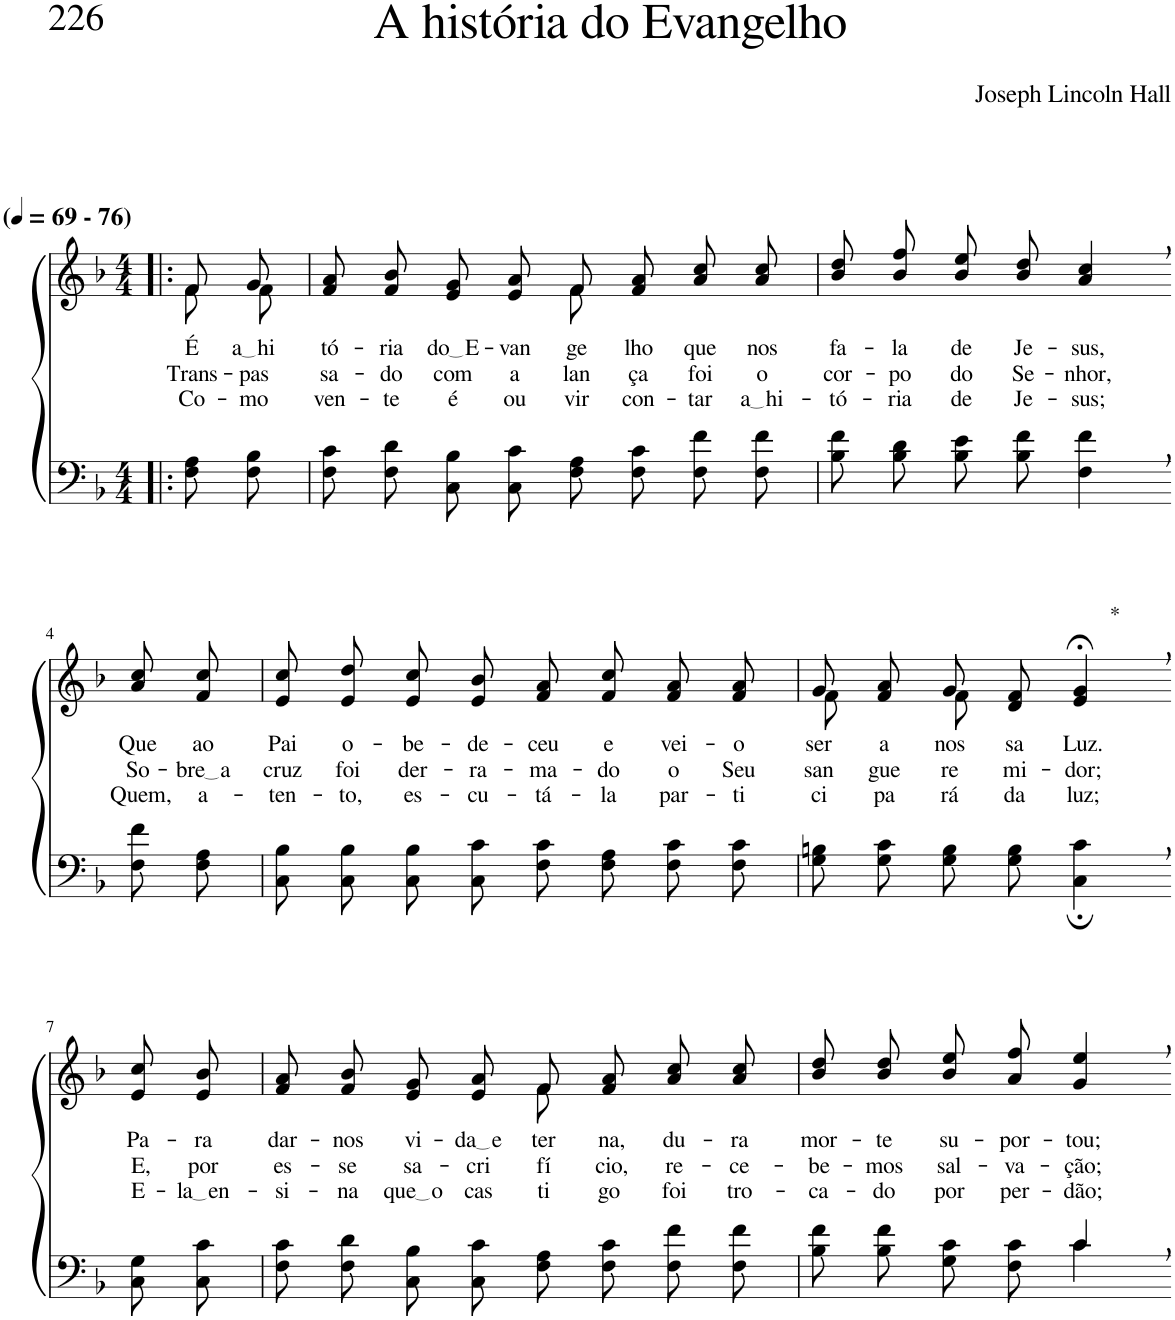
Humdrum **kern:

**kern	**kern	**text	**text	**text
*part2	*part1	*part1	*part1	*part1
*staff2	*staff1	*staff1	*staff1	*staff1
*I"Parte III e IV	*I"Parte I e II	*	*	*
*clefF4	*clefG2	*	*	*
*Trd2c3	*Trd2c3	*	*	*
*k[b-]	*k[b-]	*	*	*
*M4/4	*M4/4	*	*	*
*MM69	*MM69	*	*	*
=1!|:	=1!|:	=1!|:	=1!|:	=1!|:
*	*^	*	*	*
!	!LO:TX:a:B:t=(	!	!	!	!
!	!LO:TX:a:B:t=- 76)	!	!	!	!
!	!	!	!LO:LY:b	!LO:LY:b	!LO:LY:b
8F\ 8A\L	8f/L	8f\L	É	Trans-	Co-
!	!	!	!LO:LY:b	!LO:LY:b	!LO:LY:b
8F\ 8B-\J	8g/J	8f\J	a hi	-pas-	-mo-
=2	=2	=2	=2	=2	=2
!	!	!	!LO:LY:b	!LO:LY:b	!LO:LY:b
8F\ 8c\L	8f/ 8a/L	2ryy	-tó-	sa-	ven-
!	!	!	!LO:LY:b	!LO:LY:b	!LO:LY:b
8F\ 8d\J	8f/ 8b-/J	.	-ria	-do	-te
!	!	!	!LO:LY:b	!LO:LY:b	!LO:LY:b
8C\ 8B-\L	8e/ 8g/L	.	do E	com	é
!	!	!	!LO:LY:b	!LO:LY:b	!LO:LY:b
8C\ 8c\J	8e/ 8a/J	.	-van-	a	ou-
!	!	!	!LO:LY:b	!LO:LY:b	!LO:LY:b
8F\ 8A\L	8f/L	8f\	-ge-	-lan-	-vir
!	!	!	!LO:LY:b	!LO:LY:b	!LO:LY:b
8F\ 8c\J	8f/ 8a/J	4.ryy	-lho	-ça	con-
!	!	!	!LO:LY:b	!LO:LY:b	!LO:LY:b
8F\ 8f\L	8a\ 8cc\L	.	que	foi	-tar
!	!	!	!LO:LY:b	!LO:LY:b	!LO:LY:b
8F\ 8f\J	8a\ 8cc\J	.	nos	o	a hi
*	*v	*v	*	*	*
=3	=3	=3	=3	=3
!	!	!LO:LY:b	!LO:LY:b	!LO:LY:b
8B-\ 8f\L	8b-\ 8dd\L	fa-	cor-	-tó-
!	!	!LO:LY:b	!LO:LY:b	!LO:LY:b
8B-\ 8d\J	8b-\ 8ff\J	-la	-po	-ria
!	!	!LO:LY:b	!LO:LY:b	!LO:LY:b
8B-\ 8e\L	8b-\ 8ee\L	de	do	de
!	!	!LO:LY:b	!LO:LY:b	!LO:LY:b
8B-\ 8f\J	8b-\ 8dd\J	Je-	Se-	Je-
!	!	!LO:LY:b	!LO:LY:b	!LO:LY:b
4F\, 4f\,	4a/, 4cc/,	-sus,	-nhor,	-sus;
!!LO:LB:g=z
=4-	=4-	=4-	=4-	=4-
!	!	!LO:LY:b	!LO:LY:b	!LO:LY:b
8F\ 8f\L	8a\ 8cc\L	Que	So-	Quem,
!	!	!LO:LY:b	!LO:LY:b	!LO:LY:b
8F\ 8A\J	8f\ 8cc\J	ao	bre a	a-
=5	=5	=5	=5	=5
!	!	!LO:LY:b	!LO:LY:b	!LO:LY:b
8C\ 8B-\L	8e/ 8cc/L	Pai	cruz	-ten-
!	!	!LO:LY:b	!LO:LY:b	!LO:LY:b
8C\ 8B-\J	8e/ 8dd/J	o-	foi	-to,
!	!	!LO:LY:b	!LO:LY:b	!LO:LY:b
8C\ 8B-\L	8e/ 8cc/L	-be-	der-	es-
!	!	!LO:LY:b	!LO:LY:b	!LO:LY:b
8C\ 8c\J	8e/ 8b-/J	-de-	-ra-	-cu-
!	!	!LO:LY:b	!LO:LY:b	!LO:LY:b
8F\ 8c\L	8f/ 8a/L	-ceu	-ma-	-tá-
!	!	!LO:LY:b	!LO:LY:b	!LO:LY:b
8F\ 8A\J	8f/ 8cc/J	e	-do	-la
!	!	!LO:LY:b	!LO:LY:b	!LO:LY:b
8F\ 8c\L	8f/ 8a/L	vei-	o	par-
!	!	!LO:LY:b	!LO:LY:b	!LO:LY:b
8F\ 8c\J	8f/ 8a/J	-o	Seu	-ti-
=6	=6	=6	=6	=6
*	*^	*	*	*
!	!	!	!LO:LY:b	!LO:LY:b	!LO:LY:b
8G\ 8Bn\L	8g/L	8f\L	ser	san-	-ci-
!	!	!	!LO:LY:b	!LO:LY:b	!LO:LY:b
8G\ 8c\J	8f/ 8a/J	8ryy	a	-gue	-pa-
!	!	!	!LO:LY:b	!LO:LY:b	!LO:LY:b
8G\ 8B\L	8g/L	8f\J	nos-	re-	-rá
!	!	!	!LO:LY:b	!LO:LY:b	!LO:LY:b
8G\ 8B\J	8d/ 8f/J	4.ryy	-sa	-mi-	da
!	!LO:TX:a:t=*	!	!	!	!
!	!	!	!LO:LY:b	!LO:LY:b	!LO:LY:b
4C\;, 4c\;,	4e/;<, 4g/;<,	.	Luz.	-dor;	luz;
*	*v	*v	*	*	*
!!LO:LB:g=z
=7-	=7-	=7-	=7-	=7-
!	!	!LO:LY:b	!LO:LY:b	!LO:LY:b
8C\ 8G\L	8e/ 8cc/L	Pa-	E,	E-
!	!	!LO:LY:b	!LO:LY:b	!LO:LY:b
8C\ 8c\J	8e/ 8b-/J	-ra	por	la en
=8	=8	=8	=8	=8
!	!	!LO:LY:b	!LO:LY:b	!LO:LY:b
*	*^	*	*	*
8F\ 8c\L	8f/ 8a/L	2ryy	dar-	es-	-si-
!	!	!	!LO:LY:b	!LO:LY:b	!LO:LY:b
8F\ 8d\J	8f/ 8b-/J	.	-nos	-se	-na
!	!	!	!LO:LY:b	!LO:LY:b	!LO:LY:b
8C\ 8B-\L	8e/ 8g/L	.	vi-	sa-	que o
!	!	!	!LO:LY:b	!LO:LY:b	!LO:LY:b
8C\ 8c\J	8e/ 8a/J	.	da e	-cri-	cas-
!	!	!	!LO:LY:b	!LO:LY:b	!LO:LY:b
8F\ 8A\L	8f/L	8f\	ter-	-fí-	-ti-
!	!	!	!LO:LY:b	!LO:LY:b	!LO:LY:b
8F\ 8c\J	8f/ 8a/J	4.ryy	-na,	-cio,	-go
!	!	!	!LO:LY:b	!LO:LY:b	!LO:LY:b
8F\ 8f\L	8a\ 8cc\L	.	du-	re-	foi
!	!	!	!LO:LY:b	!LO:LY:b	!LO:LY:b
8F\ 8f\J	8a\ 8cc\J	.	-ra	-ce-	tro-
*	*v	*v	*	*	*
=9	=9	=9	=9	=9
*^	*	*	*	*
!	!	!	!LO:LY:b	!LO:LY:b	!LO:LY:b
2ryy	8B-\ 8f\L	8b-\ 8dd\L	mor-	-be-	-ca-
!	!	!	!LO:LY:b	!LO:LY:b	!LO:LY:b
.	8B-\ 8f\J	8b-\ 8dd\J	-te	-mos	-do
!	!	!	!LO:LY:b	!LO:LY:b	!LO:LY:b
.	8G\ 8c\L	8b-\ 8ee\L	su-	sal-	por
!	!	!	!LO:LY:b	!LO:LY:b	!LO:LY:b
.	8F\ 8c\J	8a\ 8ff\J	-por-	-va-	per-
!	!	!	!LO:LY:b	!LO:LY:b	!LO:LY:b
4c,/	4c\	4g/, 4ee/,	-tou;	-ção;	-dão;
*v	*v	*	*	*	*
=-	=-	=-	=-	=-
*-	*-	*-	*-	*-
